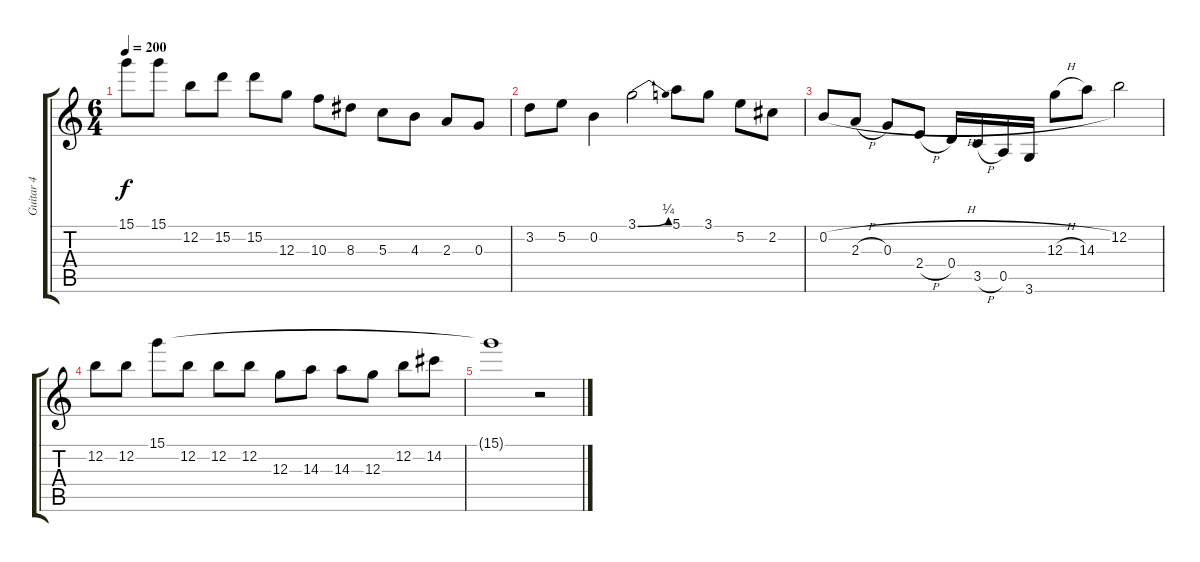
\track ("Guitar 4" "Guitar 4") {instrument overdrivenguitar}
\staff {score tabs}
\tuning (E4 B3 G3 D3 A2 E2) {hide}
\ts (6 4)
\tempo 200
\clef g2
\ks c
15.1.8{dy f} 15.1.8 12.2.8 15.2.8 15.2.8 12.3.8 10.3.8 8.3.8 5.3.8 4.3.8 2.3.8 0.3.8 |
3.2.8 5.2.8 0.2.4 3.1{be (bend 0 0 60 1)}.2 5.1.8 3.1.8 5.2.8 2.2.8 |
0.2{h}.8 2.3{h}.8 0.3.8 2.4{h}.8 0.4.16 3.5{h}.16 0.5.16 3.6.16 12.3{h}.8 14.3.8 12.2.2 |
12.2.8 12.2.8 15.1.8 12.2.8 12.2.8 12.2.8 12.3.8 14.3.8 14.3.8 12.3.8 12.2.8 14.2.8 |
15.1{t}.1 r.2
